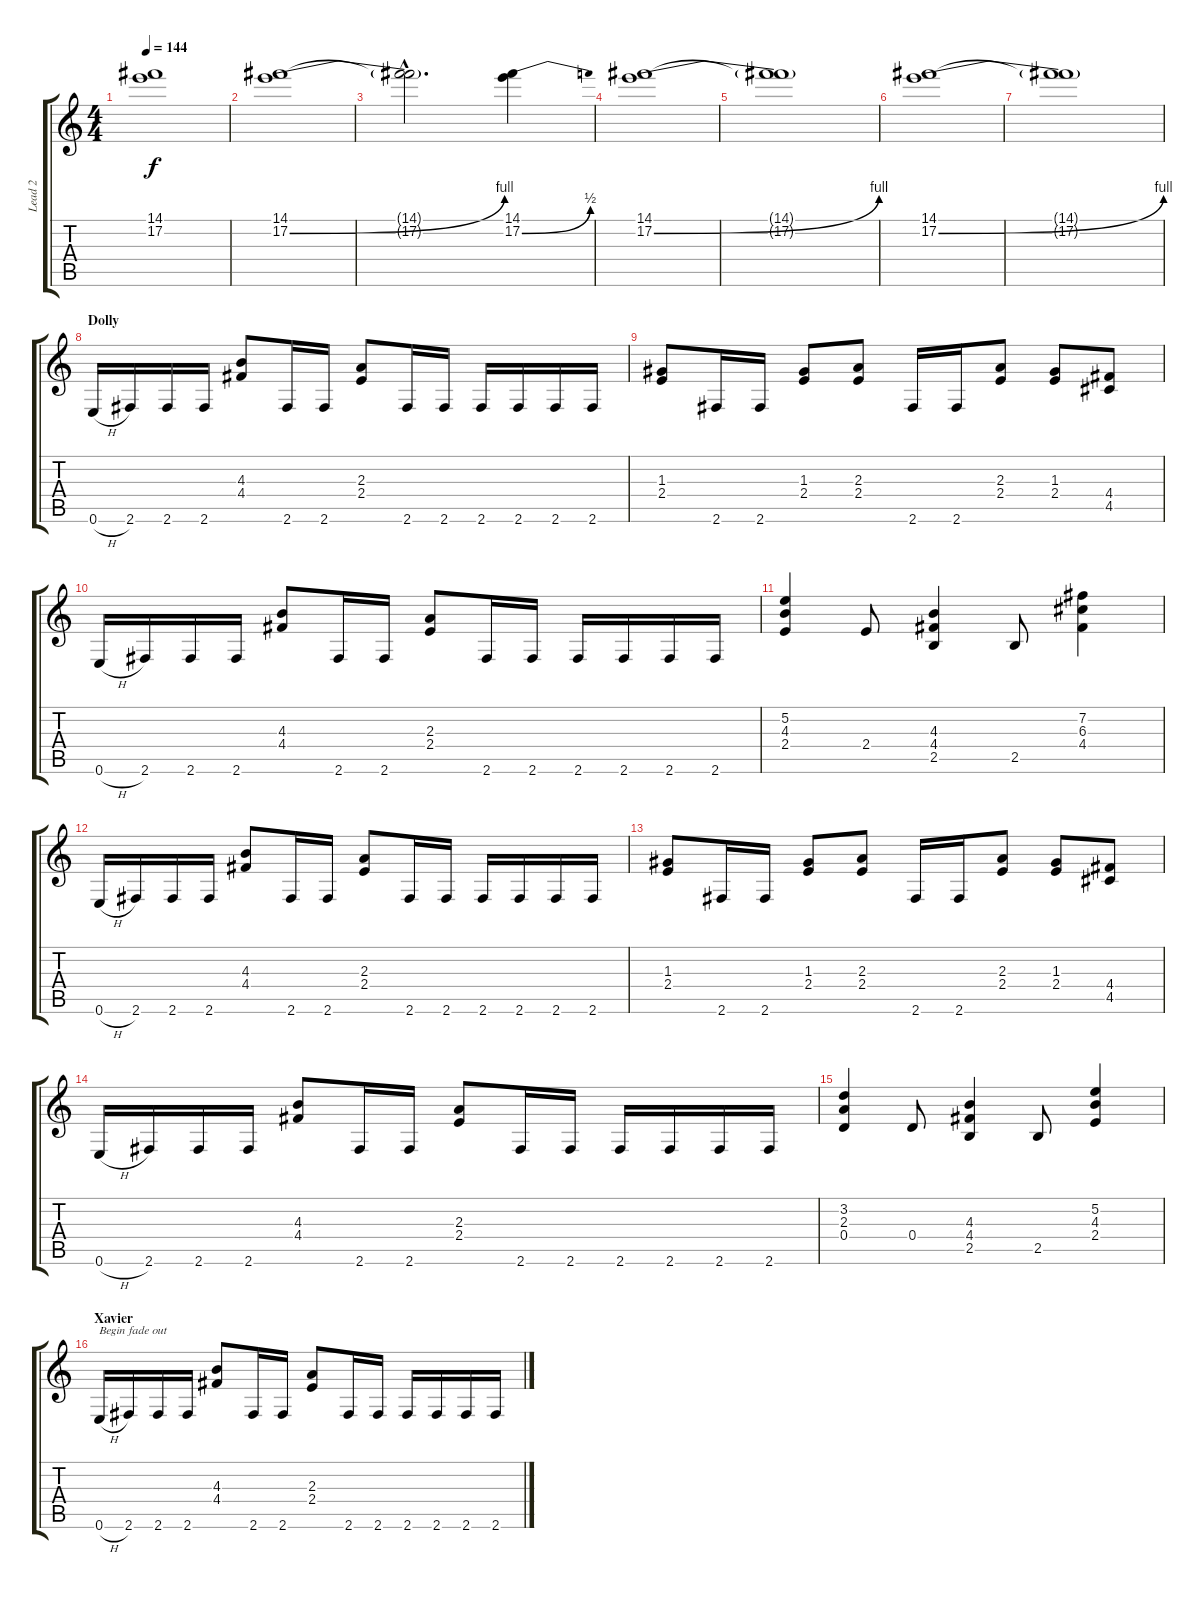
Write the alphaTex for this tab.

\track ("Lead 2" "Lead 2") {instrument distortionguitar}
\staff {score tabs}
\tuning (E4 B3 G3 D3 A2 E2) {hide}
\ts (4 4)
\tempo 144
\clef g2
\ks c
(14.1{t} 17.2{t}).1{dy f} |
(14.1 17.2{be (bend 0 0 60 4)}).1 |
(14.1{hac t} 17.2{hac t}).2{d} (14.1 17.2{be (bend 0 0 60 2)}).4 |
(14.1 17.2{be (bend 0 0 60 4)}).1 |
(14.1{t} 17.2{t}).1 |
(14.1 17.2{be (bend 0 0 60 4)}).1 |
(14.1{t} 17.2{t}).1 |
\section ("" "Dolly")
0.6{h}.16 2.6.16 2.6.16 2.6.16 (4.3 4.4).8 2.6.16 2.6.16 (2.3 2.4).8 2.6.16 2.6.16 2.6.16 2.6.16 2.6.16 2.6.16 |
(1.3 2.4).8 2.6.16 2.6.16 (1.3 2.4).8 (2.3 2.4).8 2.6.16 2.6.16 (2.3 2.4).8 (1.3 2.4).8 (4.4 4.5).8 |
0.6{h}.16 2.6.16 2.6.16 2.6.16 (4.3 4.4).8 2.6.16 2.6.16 (2.3 2.4).8 2.6.16 2.6.16 2.6.16 2.6.16 2.6.16 2.6.16 |
(5.2 4.3 2.4).4 2.4.8 (4.3 4.4 2.5).4 2.5.8 (7.2 6.3 4.4).4 |
0.6{h}.16 2.6.16 2.6.16 2.6.16 (4.3 4.4).8 2.6.16 2.6.16 (2.3 2.4).8 2.6.16 2.6.16 2.6.16 2.6.16 2.6.16 2.6.16 |
(1.3 2.4).8 2.6.16 2.6.16 (1.3 2.4).8 (2.3 2.4).8 2.6.16 2.6.16 (2.3 2.4).8 (1.3 2.4).8 (4.4 4.5).8 |
0.6{h}.16 2.6.16 2.6.16 2.6.16 (4.3 4.4).8 2.6.16 2.6.16 (2.3 2.4).8 2.6.16 2.6.16 2.6.16 2.6.16 2.6.16 2.6.16 |
(3.2 2.3 0.4).4 0.4.8 (4.3 4.4 2.5).4 2.5.8 (5.2 4.3 2.4).4 |
\section ("" "Xavier")
0.6{h}.16{txt "Begin fade out" volume 8} 2.6.16 2.6.16 2.6.16 (4.3 4.4).8 2.6.16 2.6.16 (2.3 2.4).8 2.6.16 2.6.16 2.6.16 2.6.16 2.6.16 2.6.16
